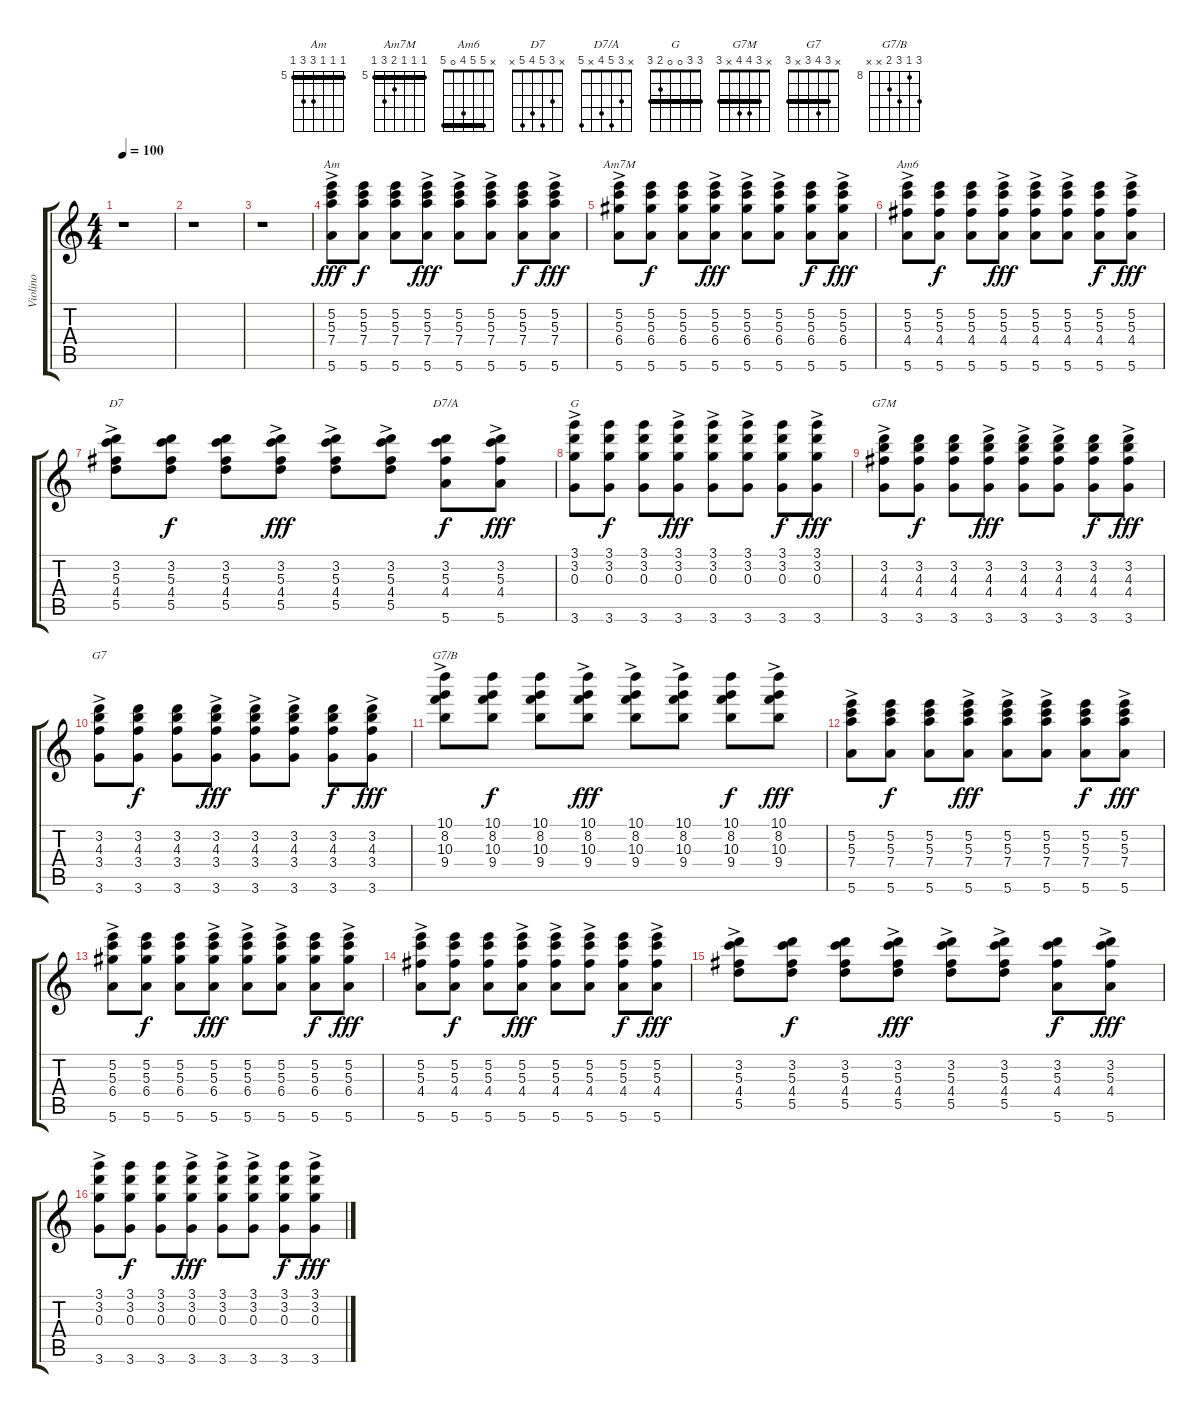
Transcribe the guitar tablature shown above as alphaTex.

\track ("Violino" "Violino") {instrument tremolostrings}
\staff {score tabs}
\tuning (E6 B5 G5 D5 A4 E4) {hide}
\chord ("Am" 5 5 5 7 7 5) {firstfret 5 barre 5}
\chord ("Am7M" 5 5 5 6 7 5) {firstfret 5 barre 5}
\chord ("Am6" x 5 5 4 0 5) {barre 5}
\chord ("D7" x 3 5 4 5 x)
\chord ("D7/A" x 3 5 4 x 5)
\chord ("G" 3 3 0 0 2 3) {barre 3}
\chord ("G7M" x 3 4 4 x 3) {barre 3}
\chord ("G7" x 3 4 3 x 3) {barre 3}
\chord ("G7/B" 10 8 10 9 x x) {firstfret 8}
\ts (4 4)
\tempo 100
\clef g2
\ks c
r.1{dy fff} |
r.1 |
r.1 |
\ks aminor
(5.2{ac} 5.3 7.4 5.6).8{ch "Am"} (5.2 5.3 7.4 5.6).8{dy f} (5.2 5.3 7.4 5.6).8 (5.2{ac} 5.3 7.4 5.6).8{dy fff} (5.2{ac} 5.3 7.4 5.6).8 (5.2{ac} 5.3 7.4 5.6).8 (5.2 5.3 7.4 5.6).8{dy f} (5.2{ac} 5.3 7.4 5.6).8{dy fff} |
\ks c
(5.2{ac} 5.3 6.4 5.6).8{ch "Am7M"} (5.2 5.3 6.4 5.6).8{dy f} (5.2 5.3 6.4 5.6).8 (5.2{ac} 5.3 6.4 5.6).8{dy fff} (5.2{ac} 5.3 6.4 5.6).8 (5.2{ac} 5.3 6.4 5.6).8 (5.2 5.3 6.4 5.6).8{dy f} (5.2{ac} 5.3 6.4 5.6).8{dy fff} |
(5.2{ac} 5.3 4.4 5.6).8{ch "Am6"} (5.2 5.3 4.4 5.6).8{dy f} (5.2 5.3 4.4 5.6).8 (5.2{ac} 5.3 4.4 5.6).8{dy fff} (5.2{ac} 5.3 4.4 5.6).8 (5.2{ac} 5.3 4.4 5.6).8 (5.2 5.3 4.4 5.6).8{dy f} (5.2{ac} 5.3 4.4 5.6).8{dy fff} |
(3.2{ac} 5.3 4.4 5.5).8{ch "D7"} (3.2 5.3 4.4 5.5).8{dy f} (3.2 5.3 4.4 5.5).8 (3.2{ac} 5.3 4.4 5.5).8{dy fff} (3.2{ac} 5.3 4.4 5.5).8 (3.2{ac} 5.3 4.4 5.5).8 (3.2 5.3 4.4 5.6).8{ch "D7/A" dy f} (3.2{ac} 5.3 4.4 5.6).8{dy fff} |
(3.1{ac} 3.2 0.3 3.6).8{ch "G"} (3.1 3.2 0.3 3.6).8{dy f} (3.1 3.2 0.3 3.6).8 (3.1{ac} 3.2 0.3 3.6).8{dy fff} (3.1{ac} 3.2 0.3 3.6).8 (3.1{ac} 3.2 0.3 3.6).8 (3.1 3.2 0.3 3.6).8{dy f} (3.1{ac} 3.2 0.3 3.6).8{dy fff} |
(3.2{ac} 4.3 4.4 3.6).8{ch "G7M"} (3.2 4.3 4.4 3.6).8{dy f} (3.2 4.3 4.4 3.6).8 (3.2{ac} 4.3 4.4 3.6).8{dy fff} (3.2{ac} 4.3 4.4 3.6).8 (3.2{ac} 4.3 4.4 3.6).8 (3.2 4.3 4.4 3.6).8{dy f} (3.2{ac} 4.3 4.4 3.6).8{dy fff} |
(3.2{ac} 4.3 3.4 3.6).8{ch "G7"} (3.2 4.3 3.4 3.6).8{dy f} (3.2 4.3 3.4 3.6).8 (3.2{ac} 4.3 3.4 3.6).8{dy fff} (3.2{ac} 4.3 3.4 3.6).8 (3.2{ac} 4.3 3.4 3.6).8 (3.2 4.3 3.4 3.6).8{dy f} (3.2{ac} 4.3 3.4 3.6).8{dy fff} |
(10.1{ac} 8.2 10.3 9.4).8{ch "G7/B"} (10.1 8.2 10.3 9.4).8{dy f} (10.1 8.2 10.3 9.4).8 (10.1{ac} 8.2 10.3 9.4).8{dy fff} (10.1{ac} 8.2 10.3 9.4).8 (10.1{ac} 8.2 10.3 9.4).8 (10.1 8.2 10.3 9.4).8{dy f} (10.1{ac} 8.2 10.3 9.4).8{dy fff} |
\ks aminor
(5.2{ac} 5.3 7.4 5.6).8 (5.2 5.3 7.4 5.6).8{dy f} (5.2 5.3 7.4 5.6).8 (5.2{ac} 5.3 7.4 5.6).8{dy fff} (5.2{ac} 5.3 7.4 5.6).8 (5.2{ac} 5.3 7.4 5.6).8 (5.2 5.3 7.4 5.6).8{dy f} (5.2{ac} 5.3 7.4 5.6).8{dy fff} |
\ks c
(5.2{ac} 5.3 6.4 5.6).8 (5.2 5.3 6.4 5.6).8{dy f} (5.2 5.3 6.4 5.6).8 (5.2{ac} 5.3 6.4 5.6).8{dy fff} (5.2{ac} 5.3 6.4 5.6).8 (5.2{ac} 5.3 6.4 5.6).8 (5.2 5.3 6.4 5.6).8{dy f} (5.2{ac} 5.3 6.4 5.6).8{dy fff} |
(5.2{ac} 5.3 4.4 5.6).8 (5.2 5.3 4.4 5.6).8{dy f} (5.2 5.3 4.4 5.6).8 (5.2{ac} 5.3 4.4 5.6).8{dy fff} (5.2{ac} 5.3 4.4 5.6).8 (5.2{ac} 5.3 4.4 5.6).8 (5.2 5.3 4.4 5.6).8{dy f} (5.2{ac} 5.3 4.4 5.6).8{dy fff} |
(3.2{ac} 5.3 4.4 5.5).8 (3.2 5.3 4.4 5.5).8{dy f} (3.2 5.3 4.4 5.5).8 (3.2{ac} 5.3 4.4 5.5).8{dy fff} (3.2{ac} 5.3 4.4 5.5).8 (3.2{ac} 5.3 4.4 5.5).8 (3.2 5.3 4.4 5.6).8{dy f} (3.2{ac} 5.3 4.4 5.6).8{dy fff} |
(3.1{ac} 3.2 0.3 3.6).8 (3.1 3.2 0.3 3.6).8{dy f} (3.1 3.2 0.3 3.6).8 (3.1{ac} 3.2 0.3 3.6).8{dy fff} (3.1{ac} 3.2 0.3 3.6).8 (3.1{ac} 3.2 0.3 3.6).8 (3.1 3.2 0.3 3.6).8{dy f} (3.1{ac} 3.2 0.3 3.6).8{dy fff}
